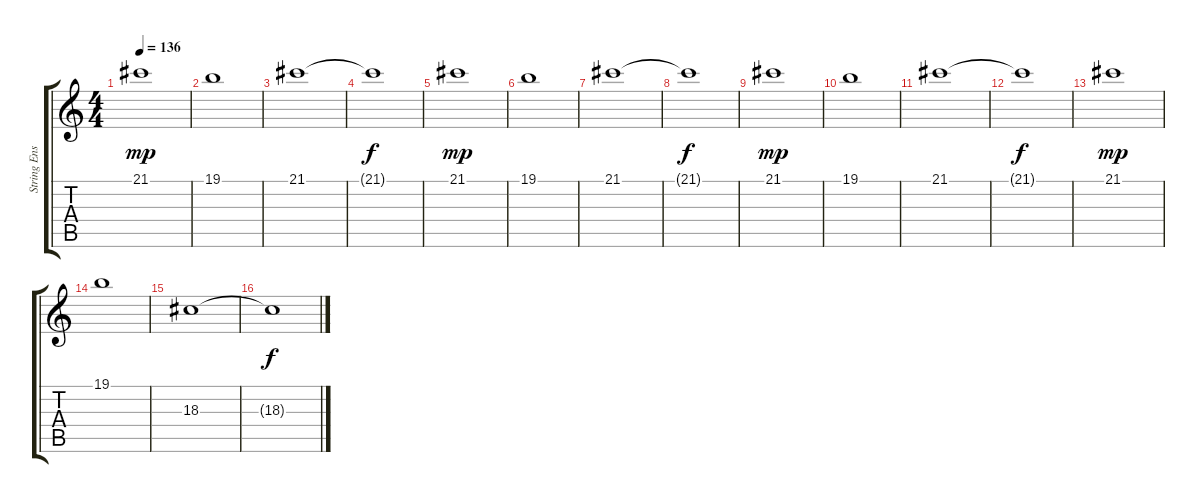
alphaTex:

\track ("String Ensemble 1" "String Ens") {instrument stringensemble1}
\staff {score tabs}
\tuning (E4 B3 G3 D3 A2 E2) {hide}
\ts (4 4)
\tempo 136
\clef g2
\ks c
21.1.1{dy mp} |
19.1.1 |
21.1.1 |
21.1{t}.1{dy f} |
21.1.1{dy mp} |
19.1.1 |
21.1.1 |
21.1{t}.1{dy f} |
21.1.1{dy mp} |
19.1.1 |
21.1.1 |
21.1{t}.1{dy f} |
21.1.1{dy mp} |
19.1.1 |
18.3.1 |
18.3{t}.1{dy f}
